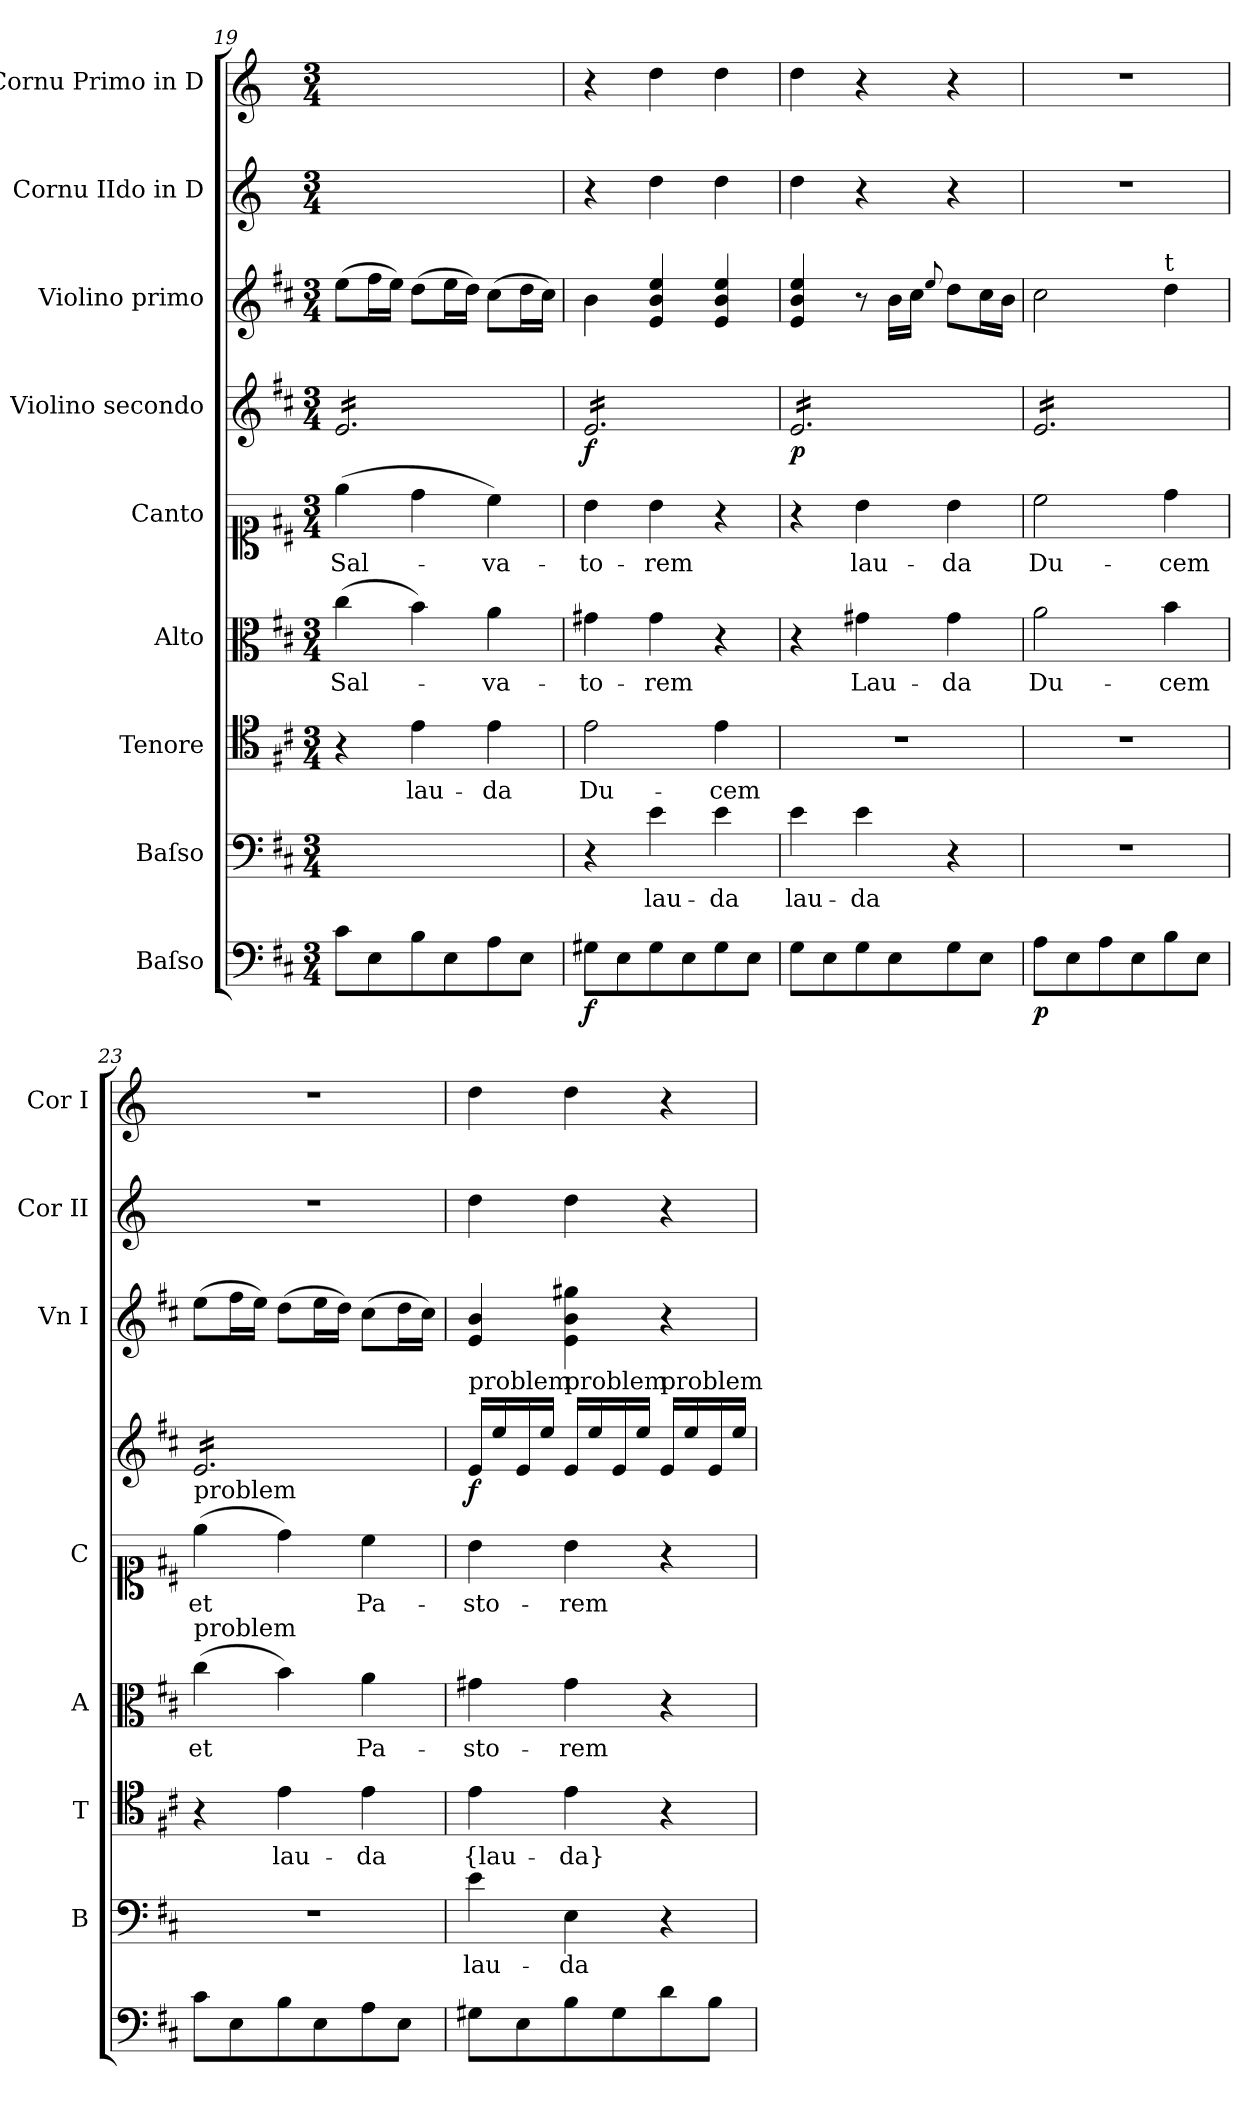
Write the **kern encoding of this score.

**kern	**dynam	**kern	**text	**kern	**text	**kern	**text	**kern	**text	**kern	**dynam	**kern	**dynam	**kern	**kern
*part9	*part9	*part8	*part8	*part7	*part7	*part6	*part6	*part5	*part5	*part4	*part4	*part3	*part3	*part2	*part1
*staff9	*staff9	*staff8	*staff8	*staff7	*staff7	*staff6	*staff6	*staff5	*staff5	*staff4	*staff4	*staff3	*staff3	*staff2	*staff1
*I"Baſso	*	*I"Baſso	*	*I"Tenore	*	*I"Alto	*	*I"Canto	*	*I"Violino secondo	*	*I"Violino primo	*	*I"Cornu IIdo in D	*I"Cornu Primo in D
*	*	*I'B	*	*I'T	*	*I'A	*	*I'C	*	*	*	*I'Vn I	*	*I'Cor II	*I'Cor I
*clefF4	*	*clefF4	*	*clefC4	*	*clefC3	*	*clefC1	*	*clefG2	*	*clefG2	*	*clefG2	*clefG2
*	*	*	*	*	*	*	*	*	*	*	*	*	*	*ITrd-1c-2	*ITrd-1c-2
*k[f#c#]	*	*k[f#c#]	*	*k[f#c#]	*	*k[f#c#]	*	*k[f#c#]	*	*k[f#c#]	*	*k[f#c#]	*	*k[f#c#]	*k[f#c#]
*M3/4	*	*M3/4	*	*M3/4	*	*M3/4	*	*M3/4	*	*M3/4	*	*M3/4	*	*M3/4	*M3/4
=19	=19	=19	=19	=19	=19	=19	=19	=19	=19	=19	=19	=19	=19	=19	=19
*	*	*	*	*	*	*	*	*	*	*tremolo	*	*	*	*	*
8c#\L	.	2.ryy	.	4r	.	(4cc#\	Sal-	(4ee\	Sal-	16e/LL	.	(8ee\L	.	2.ryy	2.ryy
.	.	.	.	.	.	.	.	.	.	16e/	.	.	.	.	.
8E\	.	.	.	.	.	.	.	.	.	16e/	.	16ff#\L	.	.	.
.	.	.	.	.	.	.	.	.	.	16e/	.	16ee\JJ)	.	.	.
8B\	.	.	.	4e\	lau-	4b\)	.	4dd\	.	16e/	.	(8dd\L	.	.	.
.	.	.	.	.	.	.	.	.	.	16e/	.	.	.	.	.
8E\	.	.	.	.	.	.	.	.	.	16e/	.	16ee\L	.	.	.
.	.	.	.	.	.	.	.	.	.	16e/	.	16dd\JJ)	.	.	.
8A\	.	.	.	4e\	-da	4a\	-va-	4cc#\)	-va-	16e/	.	(8cc#\L	.	.	.
.	.	.	.	.	.	.	.	.	.	16e/	.	.	.	.	.
8E\J	.	.	.	.	.	.	.	.	.	16e/	.	16dd\L	.	.	.
.	.	.	.	.	.	.	.	.	.	16e/JJ	.	16cc#\JJ)	.	.	.
=20	=20	=20	=20	=20	=20	=20	=20	=20	=20	=20	=20	=20	=20	=20	=20
8G#X\L	f	4r	.	2e\	Du-	4g#X\	-to-	4b\	-to-	16e/LL	f	4b\	forte	4r	4r
.	.	.	.	.	.	.	.	.	.	16e/	.	.	.	.	.
8E\	.	.	.	.	.	.	.	.	.	16e/	.	.	.	.	.
.	.	.	.	.	.	.	.	.	.	16e/	.	.	.	.	.
8G#\	.	4e\	lau-	.	.	4g#\	-rem	4b\	-rem	16e/	.	4e/ 4b/ 4ee/	.	4ee\	4ee\
.	.	.	.	.	.	.	.	.	.	16e/	.	.	.	.	.
8E\	.	.	.	.	.	.	.	.	.	16e/	.	.	.	.	.
.	.	.	.	.	.	.	.	.	.	16e/	.	.	.	.	.
8G#\	.	4e\	-da	4e\	-cem	4r	.	4r	.	16e/	.	4e/ 4b/ 4ee/	.	4ee\	4ee\
.	.	.	.	.	.	.	.	.	.	16e/	.	.	.	.	.
8E\J	.	.	.	.	.	.	.	.	.	16e/	.	.	.	.	.
.	.	.	.	.	.	.	.	.	.	16e/JJ	.	.	.	.	.
=21	=21	=21	=21	=21	=21	=21	=21	=21	=21	=21	=21	=21	=21	=21	=21
8G\L	.	4e\	lau-	2.r	.	4r	.	4r	.	16e/LL	p	4e/ 4b/ 4ee/	pia	4ee\	4ee\
.	.	.	.	.	.	.	.	.	.	16e/	.	.	.	.	.
8E\	.	.	.	.	.	.	.	.	.	16e/	.	.	.	.	.
.	.	.	.	.	.	.	.	.	.	16e/	.	.	.	.	.
8G\	.	4e\	-da	.	.	4g#X\	Lau-	4b\	lau-	16e/	.	8r	.	4r	4r
.	.	.	.	.	.	.	.	.	.	16e/	.	.	.	.	.
8E\	.	.	.	.	.	.	.	.	.	16e/	.	16b\LL	.	.	.
.	.	.	.	.	.	.	.	.	.	16e/	.	16cc#\JJ	.	.	.
.	.	.	.	.	.	.	.	.	.	.	.	8qqee/	.	.	.
8G\	.	4r	.	.	.	4g#\	-da	4b\	-da	16e/	.	8dd\L	.	4r	4r
.	.	.	.	.	.	.	.	.	.	16e/	.	.	.	.	.
8E\J	.	.	.	.	.	.	.	.	.	16e/	.	16cc#\L	.	.	.
.	.	.	.	.	.	.	.	.	.	16e/JJ	.	16b\JJ	.	.	.
=22	=22	=22	=22	=22	=22	=22	=22	=22	=22	=22	=22	=22	=22	=22	=22
8A\L	p	2.r	.	2.r	.	2a\	Du-	2cc#\	Du-	16e/LL	.	2cc#\	.	2.r	2.r
.	.	.	.	.	.	.	.	.	.	16e/	.	.	.	.	.
8E\	.	.	.	.	.	.	.	.	.	16e/	.	.	.	.	.
.	.	.	.	.	.	.	.	.	.	16e/	.	.	.	.	.
8A\	.	.	.	.	.	.	.	.	.	16e/	.	.	.	.	.
.	.	.	.	.	.	.	.	.	.	16e/	.	.	.	.	.
8E\	.	.	.	.	.	.	.	.	.	16e/	.	.	.	.	.
.	.	.	.	.	.	.	.	.	.	16e/	.	.	.	.	.
!	!	!	!	!	!	!	!	!	!	!	!	!LO:TX:a:t=t	!	!	!
8B\	.	.	.	.	.	4b\	-cem	4dd\	-cem	16e/	.	4dd\	.	.	.
.	.	.	.	.	.	.	.	.	.	16e/	.	.	.	.	.
8E\J	.	.	.	.	.	.	.	.	.	16e/	.	.	.	.	.
.	.	.	.	.	.	.	.	.	.	16e/JJ	.	.	.	.	.
=23	=23	=23	=23	=23	=23	=23	=23	=23	=23	=23	=23	=23	=23	=23	=23
!	!	!	!	!	!	!	!	!LO:TX:a:t=problem	!	!	!	!	!	!	!
!	!	!	!	!	!	!LO:TX:a:t=problem	!	!	!	!	!	!	!	!	!
8c#\L	.	2.r	.	4r	.	(4cc#\	et	(4ee\	et	16e/LL	.	(8ee\L	.	2.r	2.r
.	.	.	.	.	.	.	.	.	.	16e/	.	.	.	.	.
8E\	.	.	.	.	.	.	.	.	.	16e/	.	16ff#\L	.	.	.
.	.	.	.	.	.	.	.	.	.	16e/	.	16ee\JJ)	.	.	.
8B\	.	.	.	4e\	lau-	4b\)	.	4dd\)	.	16e/	.	(8dd\L	.	.	.
.	.	.	.	.	.	.	.	.	.	16e/	.	.	.	.	.
8E\	.	.	.	.	.	.	.	.	.	16e/	.	16ee\L	.	.	.
.	.	.	.	.	.	.	.	.	.	16e/	.	16dd\JJ)	.	.	.
8A\	.	.	.	4e\	-da	4a\	Pa-	4cc#\	Pa-	16e/	.	(8cc#\L	.	.	.
.	.	.	.	.	.	.	.	.	.	16e/	.	.	.	.	.
8E\J	.	.	.	.	.	.	.	.	.	16e/	.	16dd\L	.	.	.
.	.	.	.	.	.	.	.	.	.	16e/JJ	.	16cc#\JJ)	.	.	.
*	*	*	*	*	*	*	*	*	*	*Xtremolo	*	*	*	*	*
=24	=24	=24	=24	=24	=24	=24	=24	=24	=24	=24	=24	=24	=24	=24	=24
!	!	!	!	!	!	!	!	!	!	!LO:TX:a:t=problem	!	!	!	!	!
8G#X\L	.	4e\	lau-	4e\	{lau-	4g#X\	-sto-	4b\	-sto-	16e/LL	f	4e/ 4b/	forte	4ee\	4ee\
.	.	.	.	.	.	.	.	.	.	16ee\	.	.	.	.	.
8E\	.	.	.	.	.	.	.	.	.	16e/	.	.	.	.	.
.	.	.	.	.	.	.	.	.	.	16ee\JJ	.	.	.	.	.
!	!	!	!	!	!	!	!	!	!	!LO:TX:a:t=problem	!	!	!	!	!
8B\	.	4E\	-da	4e\	-da}	4g#\	-rem	4b\	-rem	16e/LL	.	4e\ 4b\ 4gg#X\	.	4ee\	4ee\
.	.	.	.	.	.	.	.	.	.	16ee\	.	.	.	.	.
8G#\	.	.	.	.	.	.	.	.	.	16e/	.	.	.	.	.
.	.	.	.	.	.	.	.	.	.	16ee\JJ	.	.	.	.	.
!	!	!	!	!	!	!	!	!	!	!LO:TX:a:t=problem	!	!	!	!	!
8d\	.	4r	.	4r	.	4r	.	4r	.	16e/LL	.	4r	.	4r	4r
.	.	.	.	.	.	.	.	.	.	16ee\	.	.	.	.	.
8B\J	.	.	.	.	.	.	.	.	.	16e/	.	.	.	.	.
.	.	.	.	.	.	.	.	.	.	16ee\JJ	.	.	.	.	.
=	=	=	=	=	=	=	=	=	=	=	=	=	=	=	=
*-	*-	*-	*-	*-	*-	*-	*-	*-	*-	*-	*-	*-	*-	*-	*-
